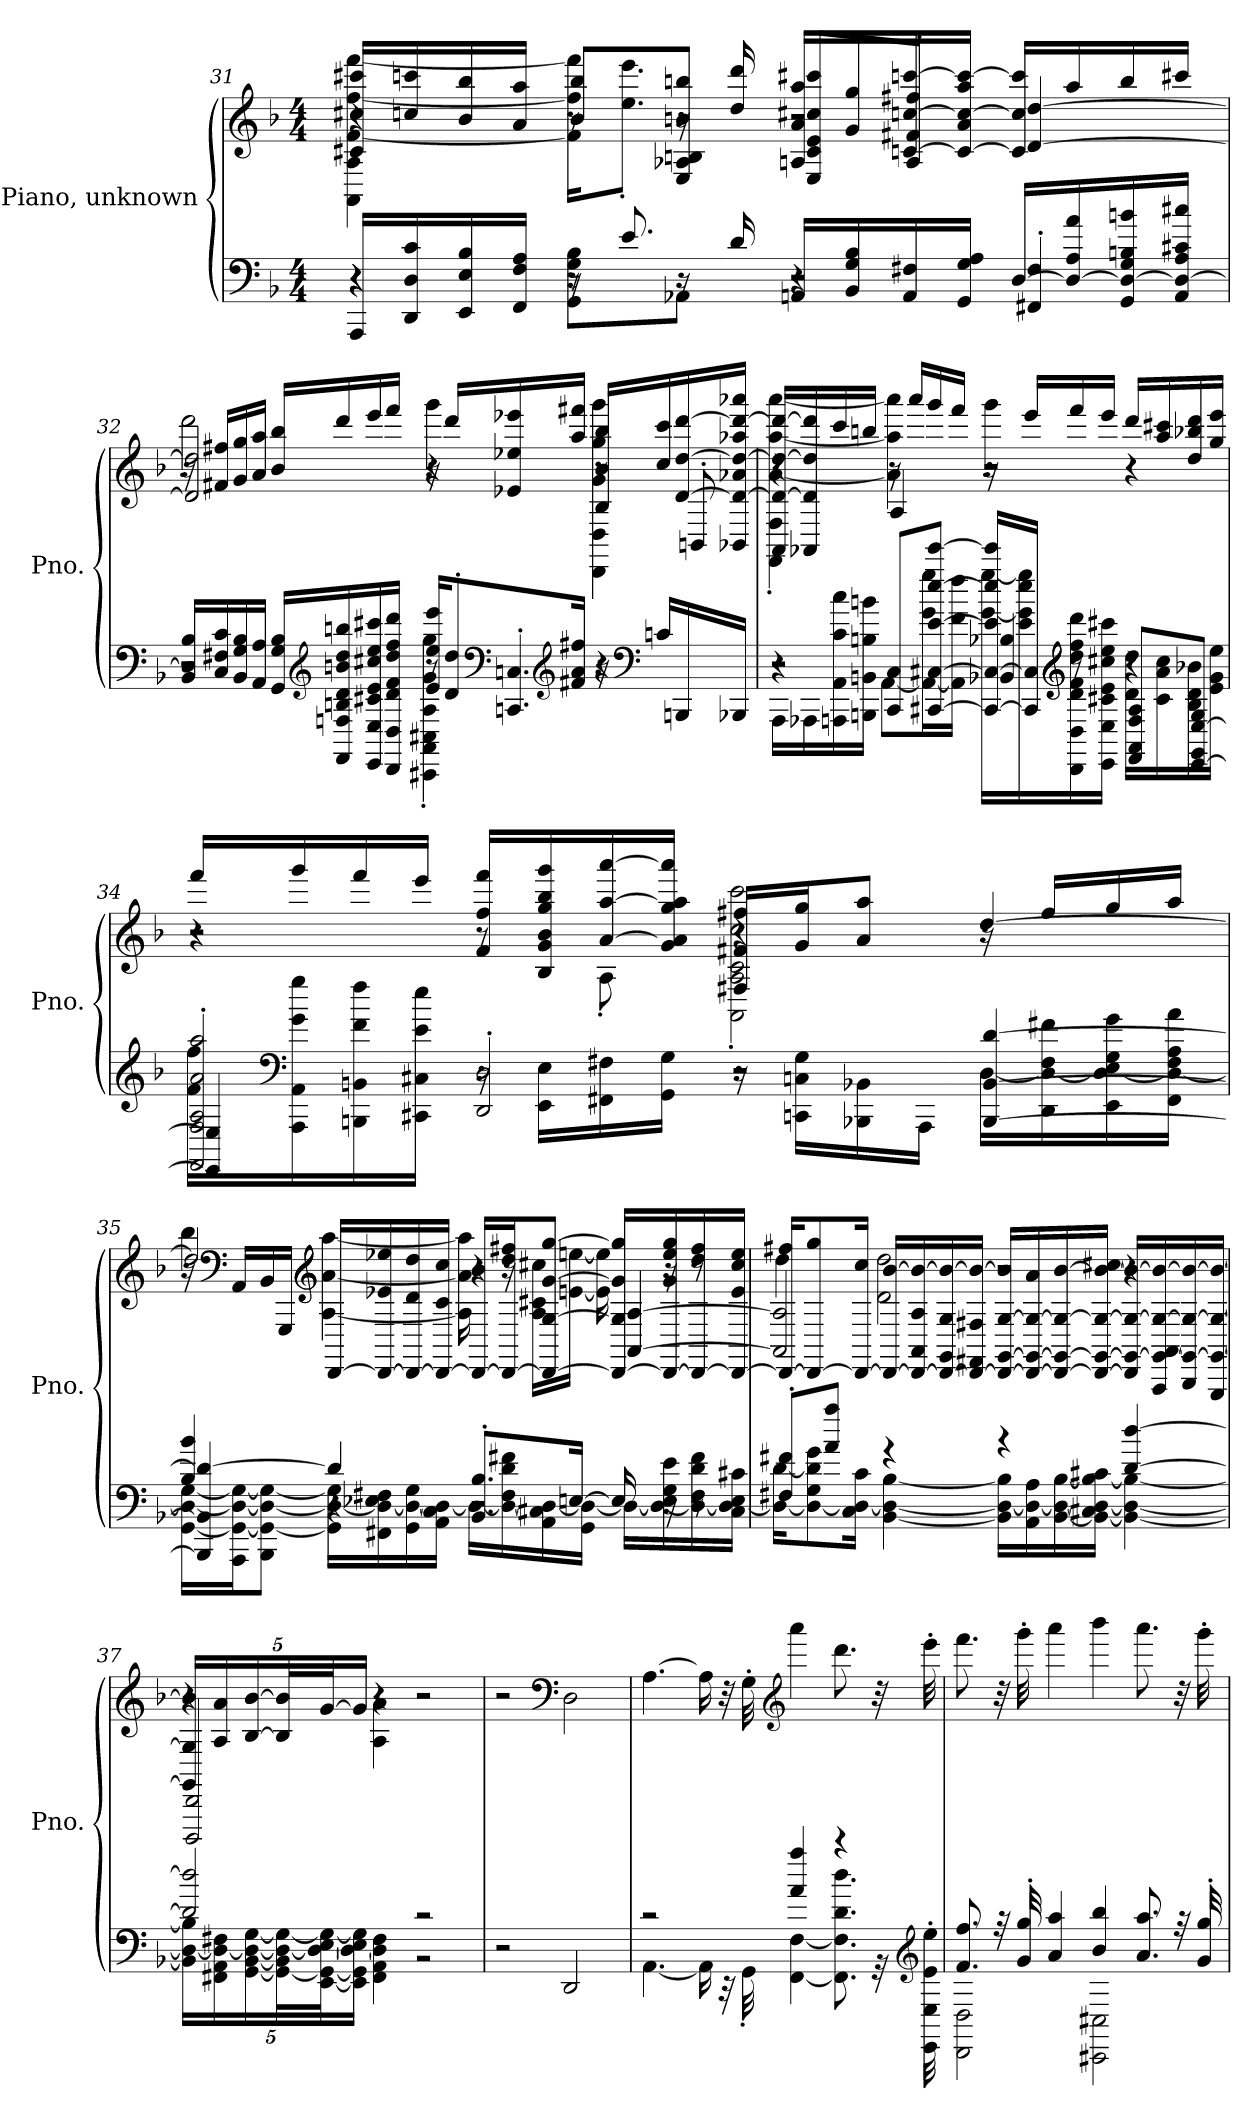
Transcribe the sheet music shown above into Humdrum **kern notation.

**kern	**kern
*part1	*part1
*staff2	*staff1
*I"Piano, unknown	*
*I'Pno.	*
!!LO:LB:g=z
*clefF4	*clefG2
*k[b-]	*k[b-]
*M4/4	*M4/4
=31	=31
*^	*^
*	*^	*	*^
16AAA/LL	4r	4r	16c#X/ 16cc#X/ 16ccc#X/LL	4AA\ 4A\ [4f\ [4ff\ [4fff\	4r
16DD/ 16D/ 16c/	.	.	16ccn/ 16cccn/	.	.
16EE/ 16E/ 16B-/	.	.	16b-/ 16bb-/	.	.
16FF/ 16F/ 16A/JJ	.	.	16a/ 16aa/JJ	.	.
8r	8GG\ 8G\ 8B-\L	16r	8r	16f\] 16ff\] 16fff\]KL	8b-/ 8bb-/L
.	.	8.e/	.	8.ee\' 8.eee\'J	.
16r	8AA-X\J	.	16r	.	8E/ 8A-X/ 8Bn/ 8bn/ 8bbn/J
16d/	.	.	16dd/ 16ddd/	.	.
16AAn/LL	2r	4r	16An/ 16a/ 16aa/LL	2r	8E/ 8c#/ 8e/ 8cc#X/ 8ccc#X/L
16BB-/ 16G/ 16B-/	.	.	16g/ 16gg/	.	.
16AA/ 16F#X/	.	.	[16cn/ [16ccn/ [16cccn/	.	8A/' 8f#X/' 8ff#X/'J
16GG/ 16G/ 16A/JJ	.	.	16c/_ 16a/ 16cc/_ 16aa/ 16ccc/_JJ	.	.
[16D/LL	.	4FF#X/' 4F#/'	16c/] 16cc/] 16ccc/]LL	.	[4d/ [4dd/
16D/_ 16A/ 16a/	.	.	16aa/	.	.
16GG/ 16D/_ 16G/ 16Bn/ 16bn/	.	.	16bb/	.	.
16AA/ 16D/_ 16A/ 16c#X/ 16cc#X/JJ	.	.	16ccc#X/JJ	.	.
!!LO:LB:g=z	!!	!!
=32	=32	=32	=32	=32	=32
16BB-/ 16D/] 16B-/LL	2r	2r	16r	2ddd'\	2d/] 2dd/]
16C/ 16F#X/ 16c/	.	.	16f#X/ 16ff#X/LL	.	.
16BB-/ 16G/ 16B-/	.	.	16g/ 16gg/	.	.
16AA/ 16A/JJ	.	.	16a/ 16aa/JJ	.	.
16GG/ 16G/ 16B-/LL	.	.	16b-/ 16bb-/LL	.	.
*clefG2	*	*	*	*	*
16FF/ 16Fn/ 16Bn/ 16d/ 16bn/ 16dd/ 16bbn/	.	.	16ddd/	.	.
16EE/ 16E/ 16c#X/ 16e/ 16cc#X/ 16ee/ 16ccc#X/	.	.	16eee/	.	.
16DD/ 16D/ 16d/ 16f/ 16dd/ 16ff/ 16ddd/JJ	.	.	16fff/JJ	.	.
16e/ 16ee/ 16eee/KL	4CC#X\' 4AA\' 4C#X\' 4A\' 4g\' 4gg\'	8r	16r	4ggg\	4r
8d/' 8dd/'	.	.	16ddd/LL	.	.
*clefF4	*	*	*	*	*
.	.	4.CCn/' 4.Cn/'	16e-X/ 16ee-X/ 16eee-X/	.	.
*clefG2	*	*	*	*	*
16f#X/ 16a/ 16ff#X/Jk	.	.	16aa/ 16fff#X/JJ	.	.
16r	4r	.	16B-/ 16b-/ 16bb-/LL	4DD\ 4D\ 4g\ 4gg\ 4ggg\	8r
*clefF4	*	*	*	*	*
16cn/LL	.	.	16cc/ 16ccc/	.	.
16BBBn/	.	.	[16d/ [16dd/ [16ddd/	.	8BBn'/
16BBB-X/JJ	.	.	16BB-X/ 16d/_ 16a-X/ 16dd/_ 16aa-X/ 16ddd/_ 16aaa-X/JJ	.	.
!!LO:PB:g=z	!!	!!
=33	=33	=33	=33	=33	=33
4r	16AAA\LL	2r	16AA/ 16d/_ 16dd/_ 16ddd/_LL	4FF\' 4F\' [4a\' [4aa\' [4aaa\'	4r
.	16AAA-X\	.	16AA-X/ 16d/] 16dd/] 16ddd/]	.	.
.	16AAAn\ 16AA\ 16c\ 16cc\	.	16ccc/	.	.
.	16BBBn\ 16BBn\ 16Bn\ 16bn\JJ	.	16bbn/JJ	.	.
8CC/ 8C/L	[8AA\L	.	16r	4a\] 4aa\] 4aaa\]	4A/
.	.	.	16aaa/LL	.	.
[8CC#X/ [8C#X/ [8e/ [8ee/ [8eee/J	16AA\_ 16g\ 16gg\L	.	16ggg/	.	.
.	16AA\] 16f\ 16ff\JJ	.	16fff/JJ	.	.
16CC#/_ 16C#/_ 16e/] 16ee/] 16eee/]LL	[16g\ [16gg\LL	4BB-X/ 4B-X/	16r	4ggg'\	2r
16CC#/] 16C#/]JJ	16e\ 16g\] 16ee\ 16gg\]	.	16eee/LL	.	.
*clefG2	*	*	*	*	*
8r	16DD\ 16D\ 16d\ 16f\ 16dd\ 16ff\ 16ddd\	.	16fff/	.	.
.	16EE\ 16E\ 16c#X\ 16e\ 16cc#X\ 16ee\ 16ccc#X\JJ	.	16eee/JJ	.	.
4r	16d\ 16dd\LL	8FF/ 8AA/ 8F/ 8A/L	16ddd/LL	4r	.
.	16c#\ 16a\ 16cc#\	.	16aa/ 16ccc#X/	.	.
.	16B-\ 16d\ 16b-X\	[8EE/ 8GG/ [8E/ 8G/J	16dd/ 16bb-X/ 16ddd/	.	.
.	16e\ 16g\ 16ee\JJ	.	16gg/ 16eee/JJ	.	.
!!LO:LB:g=z	!!	!!
=34	=34	=34	=34	=34	=34
2FF/' 2F/' 2A/' 2a/' 2aa/'	16f\ 16ff\LL	4EE/] 4E/]	16fff/LL	4r	2r
*clefF4	*	*	*	*	*
.	16AAA\ 16AA\ 16g\ 16gg\	.	16ggg/	.	.
.	16BBBn\ 16BBn\ 16f\ 16ff\	.	16fff/	.	.
.	16CC#X\ 16C#X\ 16e\ 16ee\JJ	.	16eee/JJ	.	.
.	16r	2DD/' 2D/'	16f/ 16ff/ 16fff/LL	8r	.
.	16EE\ 16E\LL	.	16B-/ 16g/ 16b-/ 16gg/ 16bb-/ 16ggg/	.	.
.	16FF#X\ 16F#X\	.	[16a/ [16aa/ [16aaa/	8A'\	.
.	16GG\ 16G\JJ	.	16g/ 16a/] 16gg/ 16aa/] 16aaa/]JJ	.	.
2r	16r	.	16F#X/ 16f#X/ 16ff#X/LL	2AA\' 2A\' 2c\' 2cc\' 2ccc\'	4r
.	16CCn\ 16Cn\ 16G\LL	.	16g/ 16gg/J	.	.
.	16BBB-X\ 16BB-X\	.	8a/ 8aa/J	.	.
.	16AAA\JJ	.	.	.	.
.	[16D\LL	[4BBB-/ [4BB-/ [4d/	16r	.	[4dd/
.	16DD\ 16D\_ 16F#\ 16f#X\	.	16ff#/LL	.	.
.	16EE\ 16D\_ 16E\ 16G\ 16g\	.	16gg/	.	.
.	16FF#\ 16D\_ 16F#\ 16A\ 16a\JJ	.	16aa/JJ	.	.
!!LO:LB:g=z	!!	!!
=35	=35	=35	=35	=35	=35
4B-/ 4b-/	[16GG\ 16D\_ [16G\LL	4BBB-/] 4BB-/] 4d/_	16r	4bb-\	2dd/]
*	*	*	*clefF4	*	*
.	16AAA\ 16GG\_ 16D\_ 16G\_J	.	16AA/LL	.	.
.	8BBB-\ 8GG\_ 8D\_ 8G\_J	.	16BB-/	.	.
.	.	.	16GGG/JJ	.	.
*	*	*	*clefG2	*	*
4r	16GG\] 16D\_ 16G\]LL	4d/]	[16DD/LL	[4A\ [4a\ [4aa\	.
.	16FF#X\ 16D\_ 16E-X\ 16F#X\	.	16DD/_ 16e-X/ 16ee-X/	.	.
.	16GG\ 16D\_ 16G\	.	16DD/_ 16d/ 16dd/	.	.
.	16AA\ 16C\ 16D\_JJ	.	16DD/_ 16c/ 16cc/JJ	.	.
8.BB-/' 8.B-/'L	16D\LL_	2r	16DD/_ 16b-/LL	16A\] 16a\] 16aa\]	4r
.	16D\_ 16F#\ 16d\ 16f#X\	.	16DD/_ 16dd/ 16ff#X/J	16r	.
.	16AA\ 16C#X\ 16D\_	.	8DD/_ [8G/ [8g/ [8gg/J	16A\ 16c#X\ 16cc#X\LL	.
[16En/Jk	16GG\ 16D\_JJ	.	.	[16en\ [16een\JJ	.
16E/]	16D\LL_	.	16DD/_ 16G/] 16g/] 16gg/]LL	16e\] 16ee\]	[4AA/ [4A/
16r	16D\_ 16E\ 16G\ 16e\	.	16DD/_ 16g/ 16ee/ 16gg/	16r	.
8r	16D\_ 16F#\ 16d\ 16f#\	.	16DD/_ 16dd/ 16ff#/	8r	.
.	16C#\ 16D\_ 16E\ 16c#X\JJ	.	16DD/_ 16e/ 16cc#/ 16ee/JJ	.	.
*	*v	*v	*	*	*
!!LO:LB:g=z	!!	!!
=36	=36	=36	=36	=36
8F#X/' 8f#X/'L	16D\_ [16d\KL	16DD/_ 16ff#X/KL	4dd\	2AA/] 2A/]
.	8D\_ 8G\ 8d\] 8g\	8DD/_ 8gg/	.	.
8a/ 8aa/J	.	.	.	.
.	16C\ 16D\_ 16c\Jk	16DD/_ 16cc/Jk	.	.
4r	[4BB-\ 4D\_ [4B-\	16DD/_ [16b-/LL	2d\ 2dd\	.
.	.	16DD/_ 16AA/ 16A/ 16b-/_	.	.
.	.	16DD/_ 16GG/ 16G/ 16b-/_	.	.
.	.	16DD/_ 16FF#X/ 16F#X/ 16b-/_JJ	.	.
4r	16BB-\] 16D\_ 16B-\]LL	16DD/_ [16GG/ [16G/ 16b-/]LL	.	2r
.	16AA\ 16D\_ 16A\	16DD/_ 16GG/_ 16G/_ 16a/	.	.
.	[16BB-\ 16D\_ [16B-\	16DD/_ 16GG/_ 16G/_ [16b-/	.	.
.	16BB-\_ 16C#X\ 16D\_ 16B-\_ 16c#X\JJ	16DD/_ 16GG/_ 16G/_ 16b-/_ 16cc#X/JJ	.	.
[4d/ [4dd/	4BB-\_ 4D\_ 4B-\_	16DD/] 16GG/_ 16G/_ 16b-/_LL	4r	.
.	.	16AAA/ 16GG/_ 16AA/ 16G/_ 16b-/_	.	.
.	.	16BBB-/ 16GG/_ 16G/_ 16b-/_	.	.
.	.	16GGG/ 16GG/_ 16G/_ 16b-/_JJ	.	.
=37	=37	=37	=37	=37
*	*Xbrackettup	*Xbrackettup	*	*
2d/] 2dd/]	20BB-\] 20D\_ 20B-\]LL	20GG/] 20G/] 20b-/]LL	4r	2DDD/ 2DD/
.	20FF#X\ 20AA\ 20D\_ 20F#X\	20A/ 20a/	.	.
.	[20GG\ [20BB-\ 20D\_ [20G\	[20B-/ [20b-/	.	.
.	40GG\_ 40BB-\] 40D\_ 40G\_L	40B-/] 40b-/]L	.	.
.	[40EE\ 40GG\_ 40D\_ [40E\ 40G\_J	[40g/J	.	.
.	20EE\] 20GG\] 20D\_ 20E\] 20G\]JJ	20g/JJ]	.	.
.	4FF#\ 4AA\ 4D\] 4F#\	4r	4A\ 4a\	.
2r	2r	2r	2r	2r
*v	*v	*	*	*
*	*v	*v	*v
!!LO:LB:g=z
=38	=38
2r	2r
*	*clefF4
2DD/	2D\
=39	=39
*^	*
2r	[4.AA\	[4.A\
.	16AA\]	16A\]
.	32r	32r
.	32GG'\	32G'\
*	*	*clefG2
4a/ 4aa/	[4FF\ [4F\	4aaa\
4r	8.FF\] 8.F\] 8.d\ 8.dd\	8.ddd\
.	32r	32r
*clefG2	*	*
.	32EE\' 32E\' 32e\' 32ee\'	32eee'\
=40	=40	=40
8.f/ 8.ff/	2DD\ 2D\	8.fff\
32r	.	32r
32g/' 32gg/'	.	32ggg'\
4a/ 4aa/	.	4aaa\
4b-/ 4bb-/	2CC#X\ 2C#X\	4bbb-\
8.a/ 8.aa/	.	8.aaa\
32r	.	32r
32g/' 32gg/'	.	32ggg'\
*v	*v	*
=	=
*-	*-
